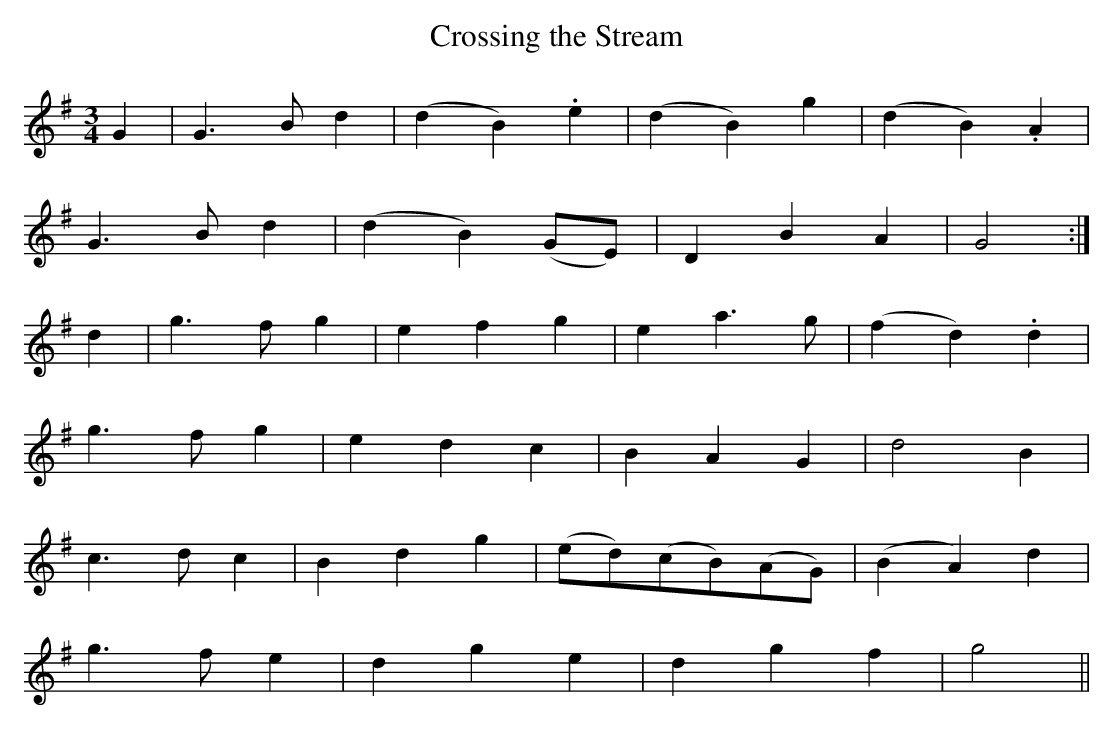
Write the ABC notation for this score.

X:1
T: Crossing the Stream
M: 3/4
L: 1/8
K: G
G2|G3 B d2|(d2 B2) .e2|(d2 B2) g2|(d2 B2) .A2|
G3 B d2|(d2 B2) (GE)|D2 B2 A2|G4:|
d2|g3 f g2|e2 f2 g2|e2 a3 g|(f2 d2) .d2|
g3 f g2|e2 d2 c2|B2 A2 G2|d4 B2|
c3 d c2|B2 d2 g2|(ed)(cB)(AG)|(B2 A2) d2|
g3 f e2|d2 g2 e2|d2 g2 f2|g4||
